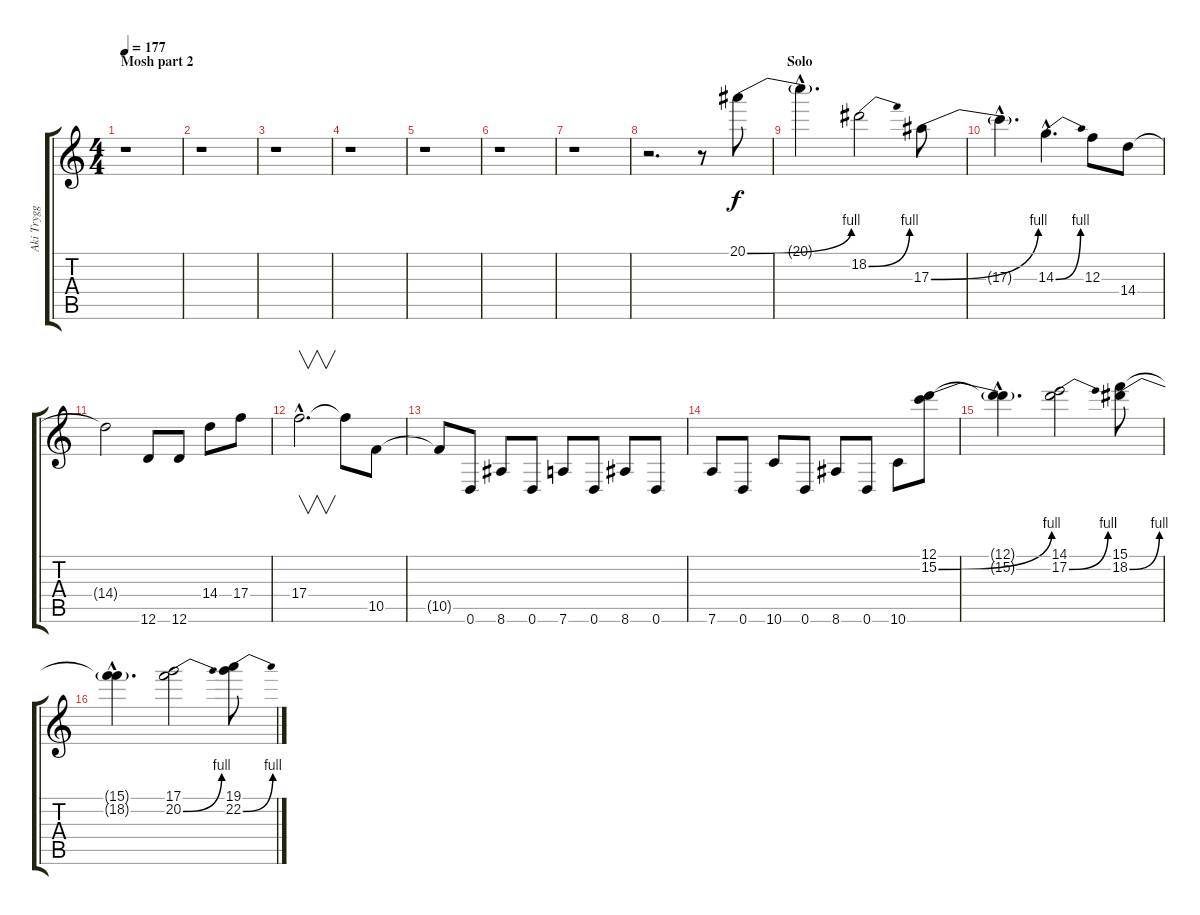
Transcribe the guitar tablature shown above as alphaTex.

\track ("Aki Trygg (solo)" "Aki Trygg ") {instrument distortionguitar}
\staff {score tabs}
\tuning (D4 A3 F3 C3 G2 D2) {hide}
\ts (4 4)
\section ("" "Mosh part 2")
\tempo 177
\clef g2
\ks c
r.1{dy f} |
r.1 |
r.1 |
r.1 |
r.1 |
r.1 |
r.1 |
r.2{d} r.8 20.1{be (bend 0 0 60 4)}.8 |
\section ("" "Solo")
20.1{hac t}.4{d} 18.2{be (bend 0 0 60 4)}.2 17.3{be (bend 0 0 60 4)}.8 |
17.3{hac t}.4{d} 14.3{be (bend 0 0 60 4) hac}.4{d} 12.3.8 14.4.8 |
14.4{t}.2 12.6.8 12.6.8 14.4.8 17.4.8 |
17.4{hac}.2{v d instrument guitarharmonics} 17.4{t}.8 10.5.8{instrument distortionguitar} |
10.5{t}.8 0.6.8 8.6.8 0.6.8 7.6.8 0.6.8 8.6.8 0.6.8 |
7.6.8 0.6.8 10.6.8 0.6.8 8.6.8 0.6.8 10.6.8 (12.1 15.2{be (bend 0 0 60 4)}).8 |
(12.1{hac t} 15.2{hac t}).4{d} (14.1 17.2{be (bend 0 0 60 4)}).2 (15.1 18.2{be (bend 0 0 60 4)}).8 |
(15.1{hac t} 18.2{hac t}).4{d} (17.1 20.2{be (bend 0 0 60 4)}).2 (19.1 22.2{be (bend 0 0 60 4)}).8
